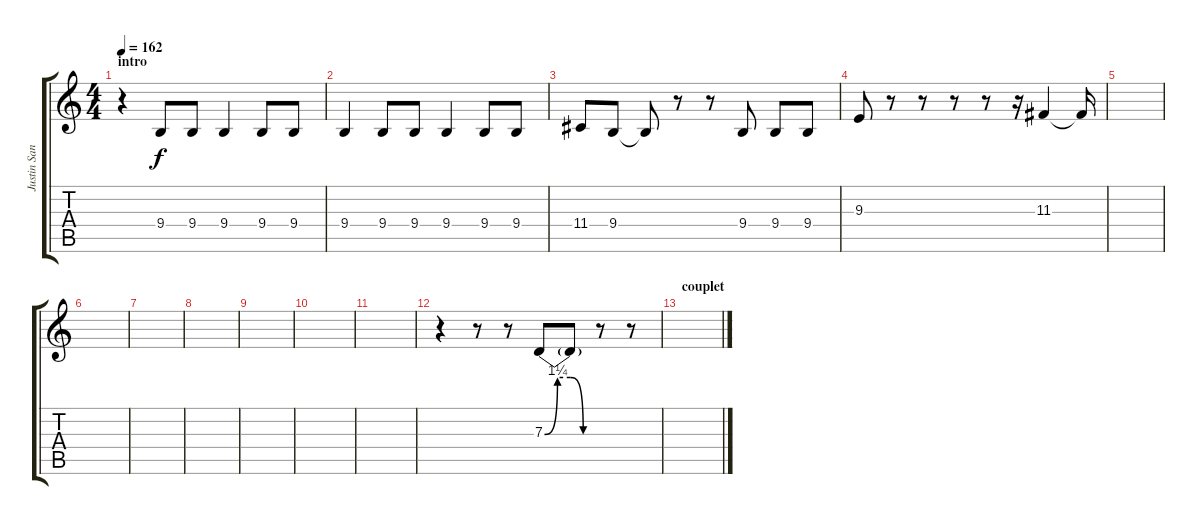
\track ("Justin Sane Vocals" "Justin San") {instrument lead6voice}
\staff {score tabs}
\tuning (E4 B3 G3 D3 A2 E2) {hide}
\ts (4 4)
\section ("" "intro")
\tempo 162
\clef g2
\ks c
r.4{dy f instrument lead6voice} 9.4.8 9.4.8 9.4.4 9.4.8 9.4.8 |
9.4.4 9.4.8 9.4.8 9.4.4 9.4.8 9.4.8 |
11.4.8 9.4.8 9.4{t}.8 r.8 r.8 9.4.8 9.4.8 9.4.8 |
9.3.8 r.8 r.8 r.8 r.8 r.16 11.3.4 11.3{t}.16 |
|
|
|
|
|
|
|
r.4 r.8 r.8 7.3{be (custom 0 0 15 5 30 5 45 0 60 0)}.8 7.3{t}.8 r.8 r.8 |
\section ("" "couplet")
